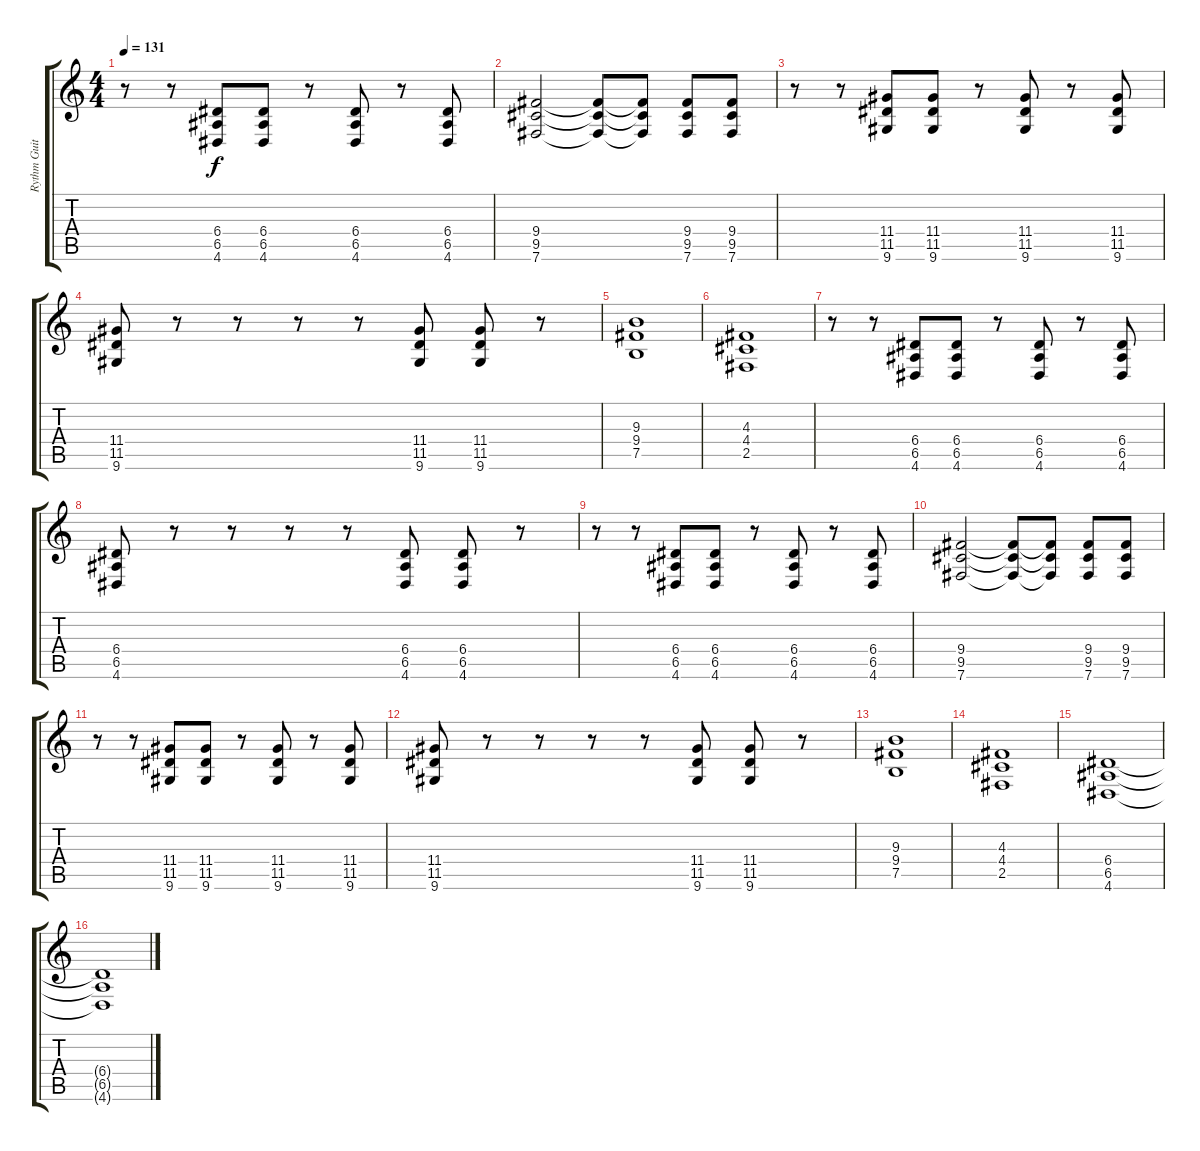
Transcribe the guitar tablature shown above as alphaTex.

\track ("Rythm Guitar 1" "Rythm Guit") {instrument distortionguitar}
\staff {score tabs}
\tuning (B3 Gb3 D3 A2 E2 B1) {hide}
\ts (4 4)
\tempo 131
\clef g2
\ks c
r.8{dy f} r.8 (6.4 6.5 4.6).8 (6.4 6.5 4.6).8 r.8 (6.4 6.5 4.6).8 r.8 (6.4 6.5 4.6).8 |
(9.4 9.5 7.6).2 (9.4{t} 9.5{t} 7.6{t}).8 (9.4{t} 9.5{t} 7.6{t}).8 (9.4 9.5 7.6).8 (9.4 9.5 7.6).8 |
r.8 r.8 (11.4 11.5 9.6).8 (11.4 11.5 9.6).8 r.8 (11.4 11.5 9.6).8 r.8 (11.4 11.5 9.6).8 |
(11.4 11.5 9.6).8 r.8 r.8 r.8 r.8 (11.4 11.5 9.6).8 (11.4 11.5 9.6).8 r.8 |
(9.3 9.4 7.5).1 |
(4.3 4.4 2.5).1 |
r.8 r.8 (6.4 6.5 4.6).8 (6.4 6.5 4.6).8 r.8 (6.4 6.5 4.6).8 r.8 (6.4 6.5 4.6).8 |
(6.4 6.5 4.6).8 r.8 r.8 r.8 r.8 (6.4 6.5 4.6).8 (6.4 6.5 4.6).8 r.8 |
r.8 r.8 (6.4 6.5 4.6).8 (6.4 6.5 4.6).8 r.8 (6.4 6.5 4.6).8 r.8 (6.4 6.5 4.6).8 |
(9.4 9.5 7.6).2 (9.4{t} 9.5{t} 7.6{t}).8 (9.4{t} 9.5{t} 7.6{t}).8 (9.4 9.5 7.6).8 (9.4 9.5 7.6).8 |
r.8 r.8 (11.4 11.5 9.6).8 (11.4 11.5 9.6).8 r.8 (11.4 11.5 9.6).8 r.8 (11.4 11.5 9.6).8 |
(11.4 11.5 9.6).8 r.8 r.8 r.8 r.8 (11.4 11.5 9.6).8 (11.4 11.5 9.6).8 r.8 |
(9.3 9.4 7.5).1 |
(4.3 4.4 2.5).1 |
(6.4 6.5 4.6).1 |
(6.4{t} 6.5{t} 4.6{t}).1
